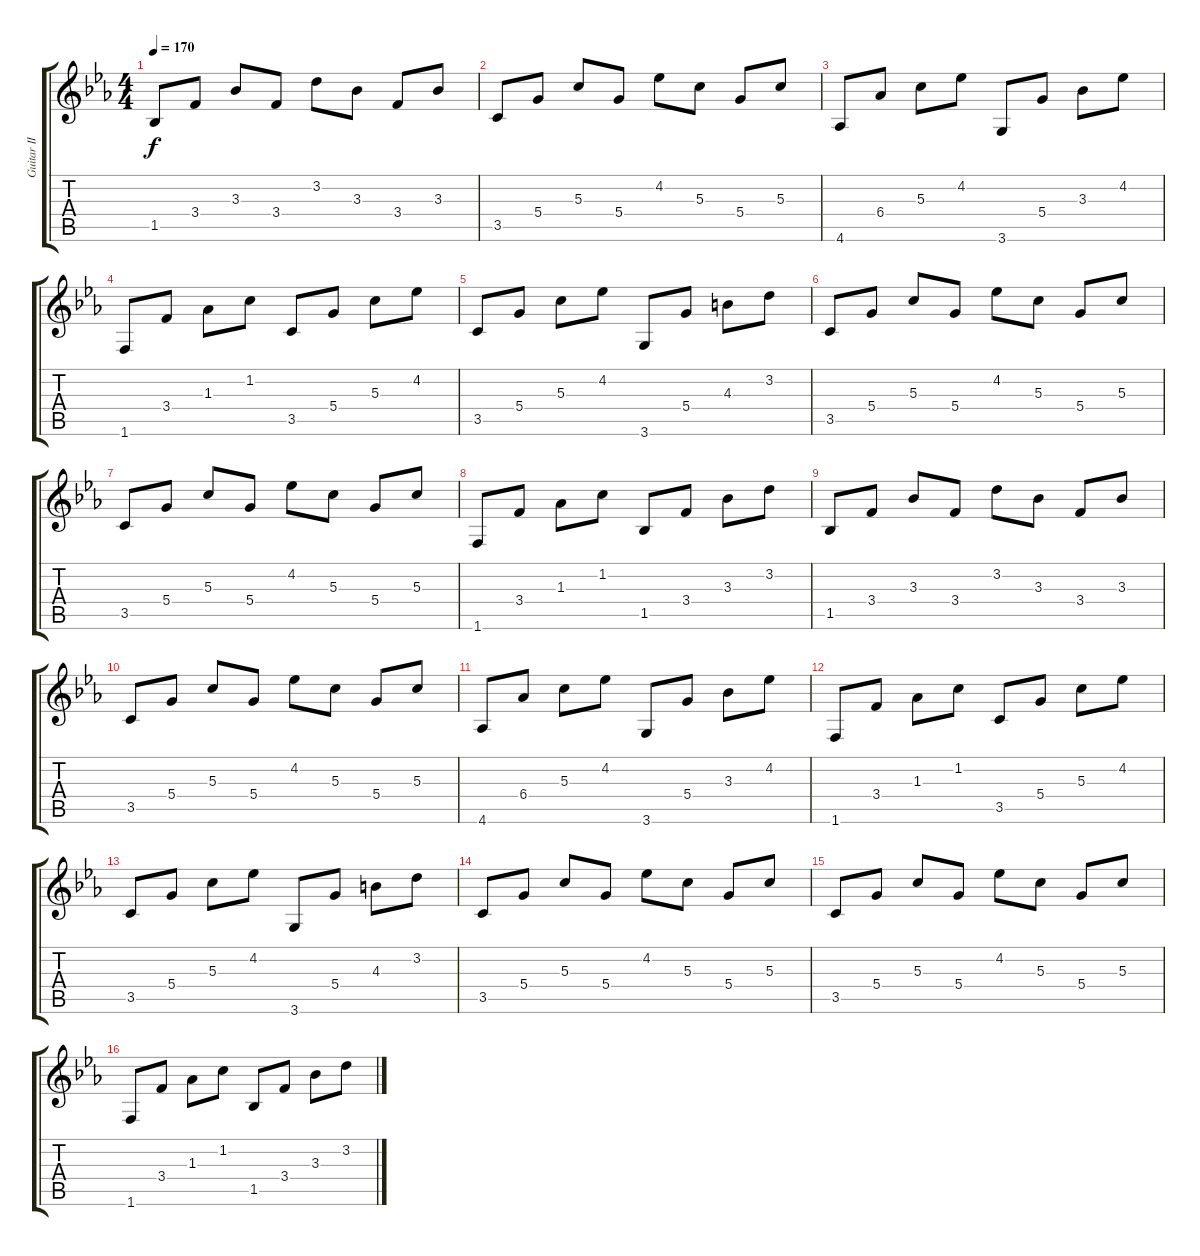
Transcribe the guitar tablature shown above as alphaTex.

\track ("Guitar II" "Guitar II") {instrument acousticguitarsteel}
\staff {score tabs}
\tuning (E4 B3 G3 D3 A2 E2) {hide}
\ts (4 4)
\tempo 170
\clef g2
\ks cminor
1.5.8{dy f} 3.4.8 3.3.8 3.4.8 3.2.8 3.3.8 3.4.8 3.3.8 |
3.5.8 5.4.8 5.3.8 5.4.8 4.2.8 5.3.8 5.4.8 5.3.8 |
4.6.8 6.4.8 5.3.8 4.2.8 3.6.8 5.4.8 3.3.8 4.2.8 |
1.6.8 3.4.8 1.3.8 1.2.8 3.5.8 5.4.8 5.3.8 4.2.8 |
3.5.8 5.4.8 5.3.8 4.2.8 3.6.8 5.4.8 4.3.8 3.2.8 |
3.5.8 5.4.8 5.3.8 5.4.8 4.2.8 5.3.8 5.4.8 5.3.8 |
3.5.8 5.4.8 5.3.8 5.4.8 4.2.8 5.3.8 5.4.8 5.3.8 |
1.6.8 3.4.8 1.3.8 1.2.8 1.5.8 3.4.8 3.3.8 3.2.8 |
1.5.8 3.4.8 3.3.8 3.4.8 3.2.8 3.3.8 3.4.8 3.3.8 |
3.5.8 5.4.8 5.3.8 5.4.8 4.2.8 5.3.8 5.4.8 5.3.8 |
4.6.8 6.4.8 5.3.8 4.2.8 3.6.8 5.4.8 3.3.8 4.2.8 |
1.6.8 3.4.8 1.3.8 1.2.8 3.5.8 5.4.8 5.3.8 4.2.8 |
3.5.8 5.4.8 5.3.8 4.2.8 3.6.8 5.4.8 4.3.8 3.2.8 |
3.5.8 5.4.8 5.3.8 5.4.8 4.2.8 5.3.8 5.4.8 5.3.8 |
3.5.8 5.4.8 5.3.8 5.4.8 4.2.8 5.3.8 5.4.8 5.3.8 |
1.6.8 3.4.8 1.3.8 1.2.8 1.5.8 3.4.8 3.3.8 3.2.8
